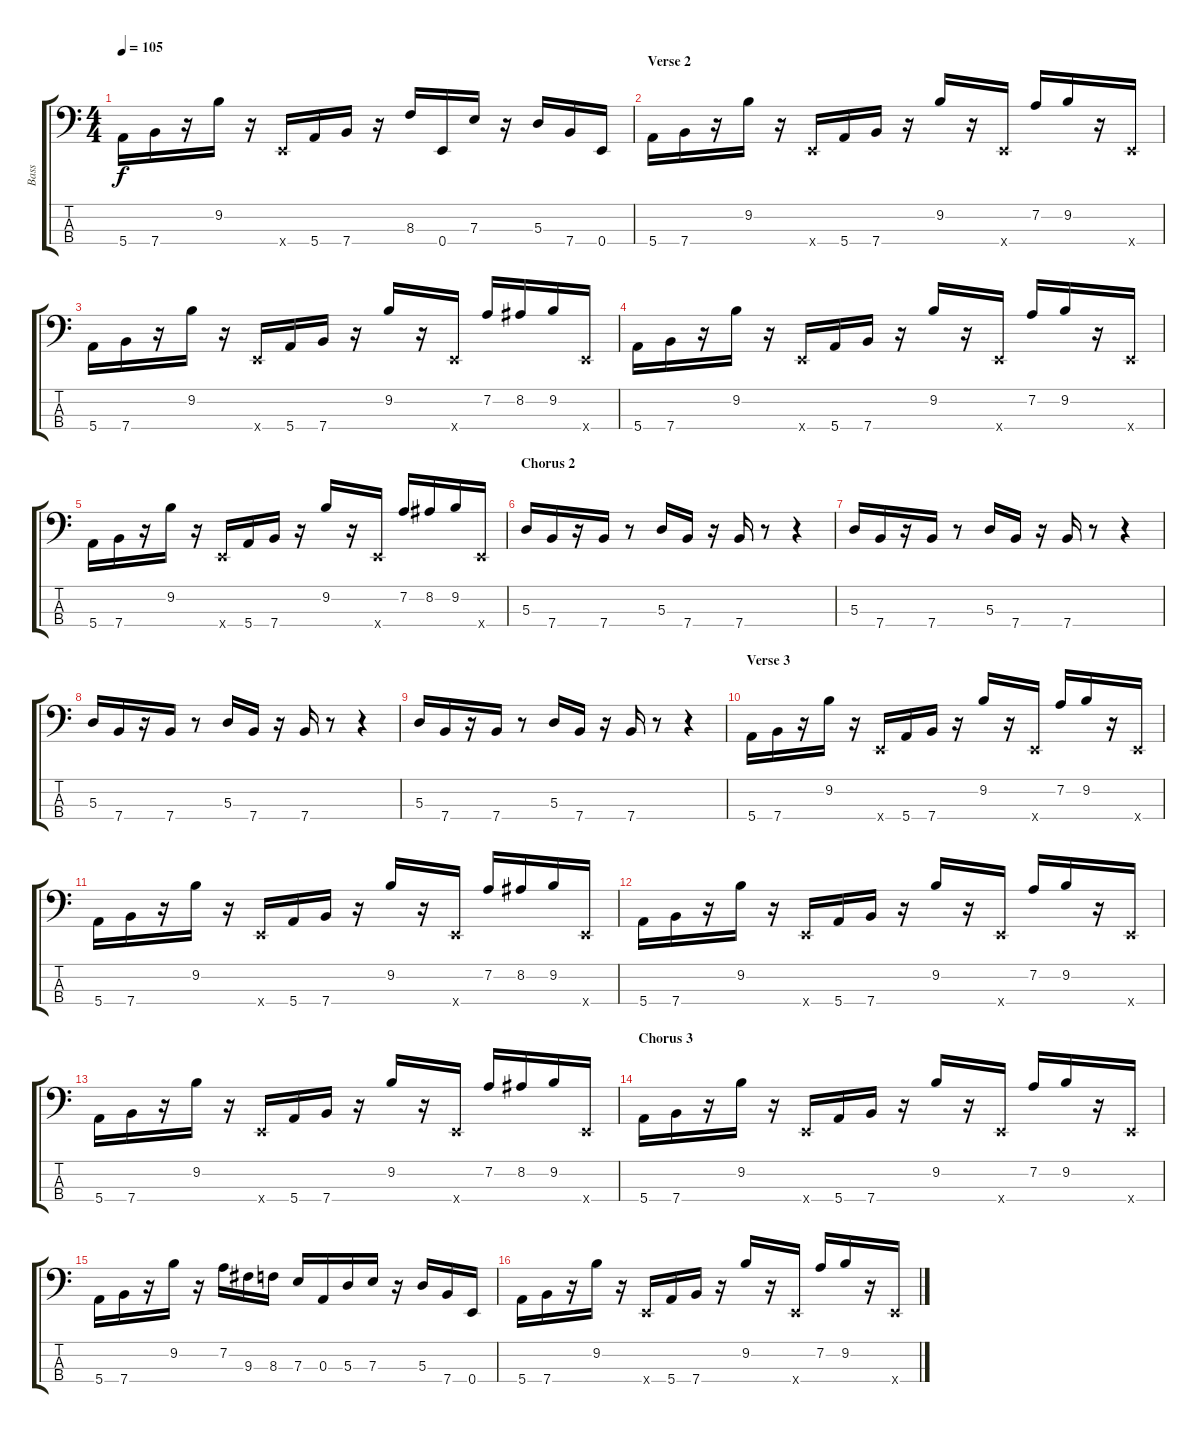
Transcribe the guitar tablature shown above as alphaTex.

\track ("Bass" "Bass") {instrument electricbassfinger}
\staff {score tabs}
\tuning (G2 D2 A1 E1) {hide}
\ts (4 4)
\tempo 105
\clef f4
\ks c
5.4.16{dy f} 7.4.16 r.16 9.2.16 r.16 0.4{x}.16 5.4.16 7.4.16 r.16 8.3.16 0.4.16 7.3.16 r.16 5.3.16 7.4.16 0.4.16 |
\section ("" "Verse 2")
5.4.16 7.4.16 r.16 9.2.16 r.16 0.4{x}.16 5.4.16 7.4.16 r.16 9.2.16 r.16 0.4{x}.16 7.2.16 9.2.16 r.16 0.4{x}.16 |
5.4.16 7.4.16 r.16 9.2.16 r.16 0.4{x}.16 5.4.16 7.4.16 r.16 9.2.16 r.16 0.4{x}.16 7.2.16 8.2.16 9.2.16 0.4{x}.16 |
5.4.16 7.4.16 r.16 9.2.16 r.16 0.4{x}.16 5.4.16 7.4.16 r.16 9.2.16 r.16 0.4{x}.16 7.2.16 9.2.16 r.16 0.4{x}.16 |
5.4.16 7.4.16 r.16 9.2.16 r.16 0.4{x}.16 5.4.16 7.4.16 r.16 9.2.16 r.16 0.4{x}.16 7.2.16 8.2.16 9.2.16 0.4{x}.16 |
\section ("" "Chorus 2")
5.3.16 7.4.16 r.16 7.4.16 r.8 5.3.16 7.4.16 r.16 7.4.16 r.8 r.4 |
5.3.16 7.4.16 r.16 7.4.16 r.8 5.3.16 7.4.16 r.16 7.4.16 r.8 r.4 |
5.3.16 7.4.16 r.16 7.4.16 r.8 5.3.16 7.4.16 r.16 7.4.16 r.8 r.4 |
5.3.16 7.4.16 r.16 7.4.16 r.8 5.3.16 7.4.16 r.16 7.4.16 r.8 r.4 |
\section ("" "Verse 3")
5.4.16 7.4.16 r.16 9.2.16 r.16 0.4{x}.16 5.4.16 7.4.16 r.16 9.2.16 r.16 0.4{x}.16 7.2.16 9.2.16 r.16 0.4{x}.16 |
5.4.16 7.4.16 r.16 9.2.16 r.16 0.4{x}.16 5.4.16 7.4.16 r.16 9.2.16 r.16 0.4{x}.16 7.2.16 8.2.16 9.2.16 0.4{x}.16 |
5.4.16 7.4.16 r.16 9.2.16 r.16 0.4{x}.16 5.4.16 7.4.16 r.16 9.2.16 r.16 0.4{x}.16 7.2.16 9.2.16 r.16 0.4{x}.16 |
5.4.16 7.4.16 r.16 9.2.16 r.16 0.4{x}.16 5.4.16 7.4.16 r.16 9.2.16 r.16 0.4{x}.16 7.2.16 8.2.16 9.2.16 0.4{x}.16 |
\section ("" "Chorus 3")
5.4.16 7.4.16 r.16 9.2.16 r.16 0.4{x}.16 5.4.16 7.4.16 r.16 9.2.16 r.16 0.4{x}.16 7.2.16 9.2.16 r.16 0.4{x}.16 |
5.4.16 7.4.16 r.16 9.2.16 r.16 7.2.16 9.3.16 8.3.16 7.3.16 0.3.16 5.3.16 7.3.16 r.16 5.3.16 7.4.16 0.4.16 |
5.4.16 7.4.16 r.16 9.2.16 r.16 0.4{x}.16 5.4.16 7.4.16 r.16 9.2.16 r.16 0.4{x}.16 7.2.16 9.2.16 r.16 0.4{x}.16
